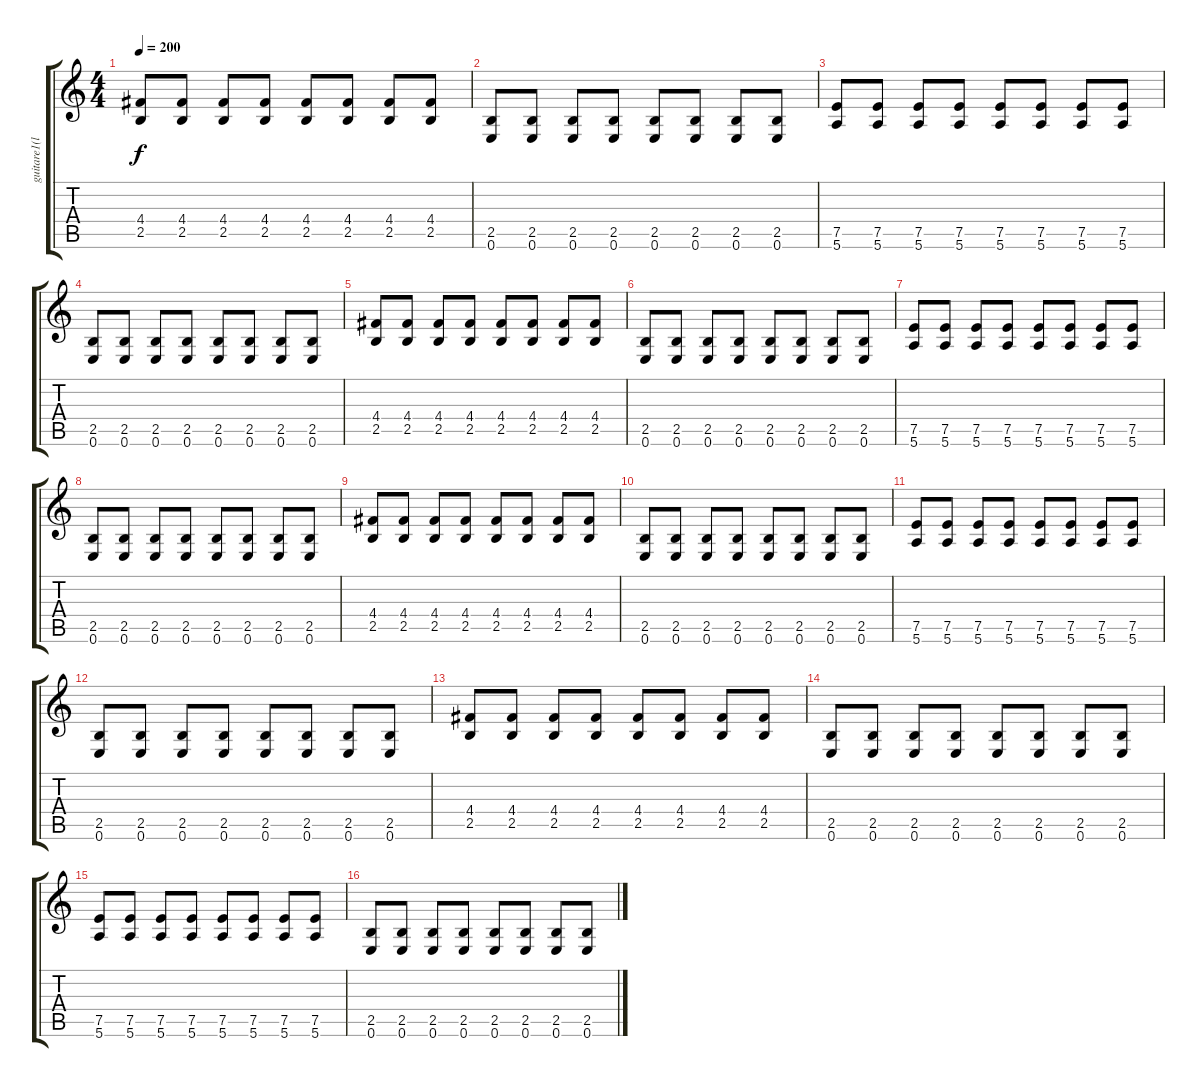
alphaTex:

\track ("guitare1(lars)" "guitare1(l") {instrument distortionguitar}
\staff {score tabs}
\tuning (E4 B3 G3 D3 A2 E2) {hide}
\ts (4 4)
\tempo 200
\clef g2
\ks c
(4.4 2.5).8{dy f} (4.4 2.5).8 (4.4 2.5).8 (4.4 2.5).8 (4.4 2.5).8 (4.4 2.5).8 (4.4 2.5).8 (4.4 2.5).8 |
(2.5 0.6).8 (2.5 0.6).8 (2.5 0.6).8 (2.5 0.6).8 (2.5 0.6).8 (2.5 0.6).8 (2.5 0.6).8 (2.5 0.6).8 |
(7.5 5.6).8 (7.5 5.6).8 (7.5 5.6).8 (7.5 5.6).8 (7.5 5.6).8 (7.5 5.6).8 (7.5 5.6).8 (7.5 5.6).8 |
(2.5 0.6).8 (2.5 0.6).8 (2.5 0.6).8 (2.5 0.6).8 (2.5 0.6).8 (2.5 0.6).8 (2.5 0.6).8 (2.5 0.6).8 |
(4.4 2.5).8 (4.4 2.5).8 (4.4 2.5).8 (4.4 2.5).8 (4.4 2.5).8 (4.4 2.5).8 (4.4 2.5).8 (4.4 2.5).8 |
(2.5 0.6).8 (2.5 0.6).8 (2.5 0.6).8 (2.5 0.6).8 (2.5 0.6).8 (2.5 0.6).8 (2.5 0.6).8 (2.5 0.6).8 |
(7.5 5.6).8 (7.5 5.6).8 (7.5 5.6).8 (7.5 5.6).8 (7.5 5.6).8 (7.5 5.6).8 (7.5 5.6).8 (7.5 5.6).8 |
(2.5 0.6).8 (2.5 0.6).8 (2.5 0.6).8 (2.5 0.6).8 (2.5 0.6).8 (2.5 0.6).8 (2.5 0.6).8 (2.5 0.6).8 |
(4.4 2.5).8 (4.4 2.5).8 (4.4 2.5).8 (4.4 2.5).8 (4.4 2.5).8 (4.4 2.5).8 (4.4 2.5).8 (4.4 2.5).8 |
(2.5 0.6).8 (2.5 0.6).8 (2.5 0.6).8 (2.5 0.6).8 (2.5 0.6).8 (2.5 0.6).8 (2.5 0.6).8 (2.5 0.6).8 |
(7.5 5.6).8 (7.5 5.6).8 (7.5 5.6).8 (7.5 5.6).8 (7.5 5.6).8 (7.5 5.6).8 (7.5 5.6).8 (7.5 5.6).8 |
(2.5 0.6).8 (2.5 0.6).8 (2.5 0.6).8 (2.5 0.6).8 (2.5 0.6).8 (2.5 0.6).8 (2.5 0.6).8 (2.5 0.6).8 |
(4.4 2.5).8 (4.4 2.5).8 (4.4 2.5).8 (4.4 2.5).8 (4.4 2.5).8 (4.4 2.5).8 (4.4 2.5).8 (4.4 2.5).8 |
(2.5 0.6).8 (2.5 0.6).8 (2.5 0.6).8 (2.5 0.6).8 (2.5 0.6).8 (2.5 0.6).8 (2.5 0.6).8 (2.5 0.6).8 |
(7.5 5.6).8 (7.5 5.6).8 (7.5 5.6).8 (7.5 5.6).8 (7.5 5.6).8 (7.5 5.6).8 (7.5 5.6).8 (7.5 5.6).8 |
(2.5 0.6).8 (2.5 0.6).8 (2.5 0.6).8 (2.5 0.6).8 (2.5 0.6).8 (2.5 0.6).8 (2.5 0.6).8 (2.5 0.6).8
